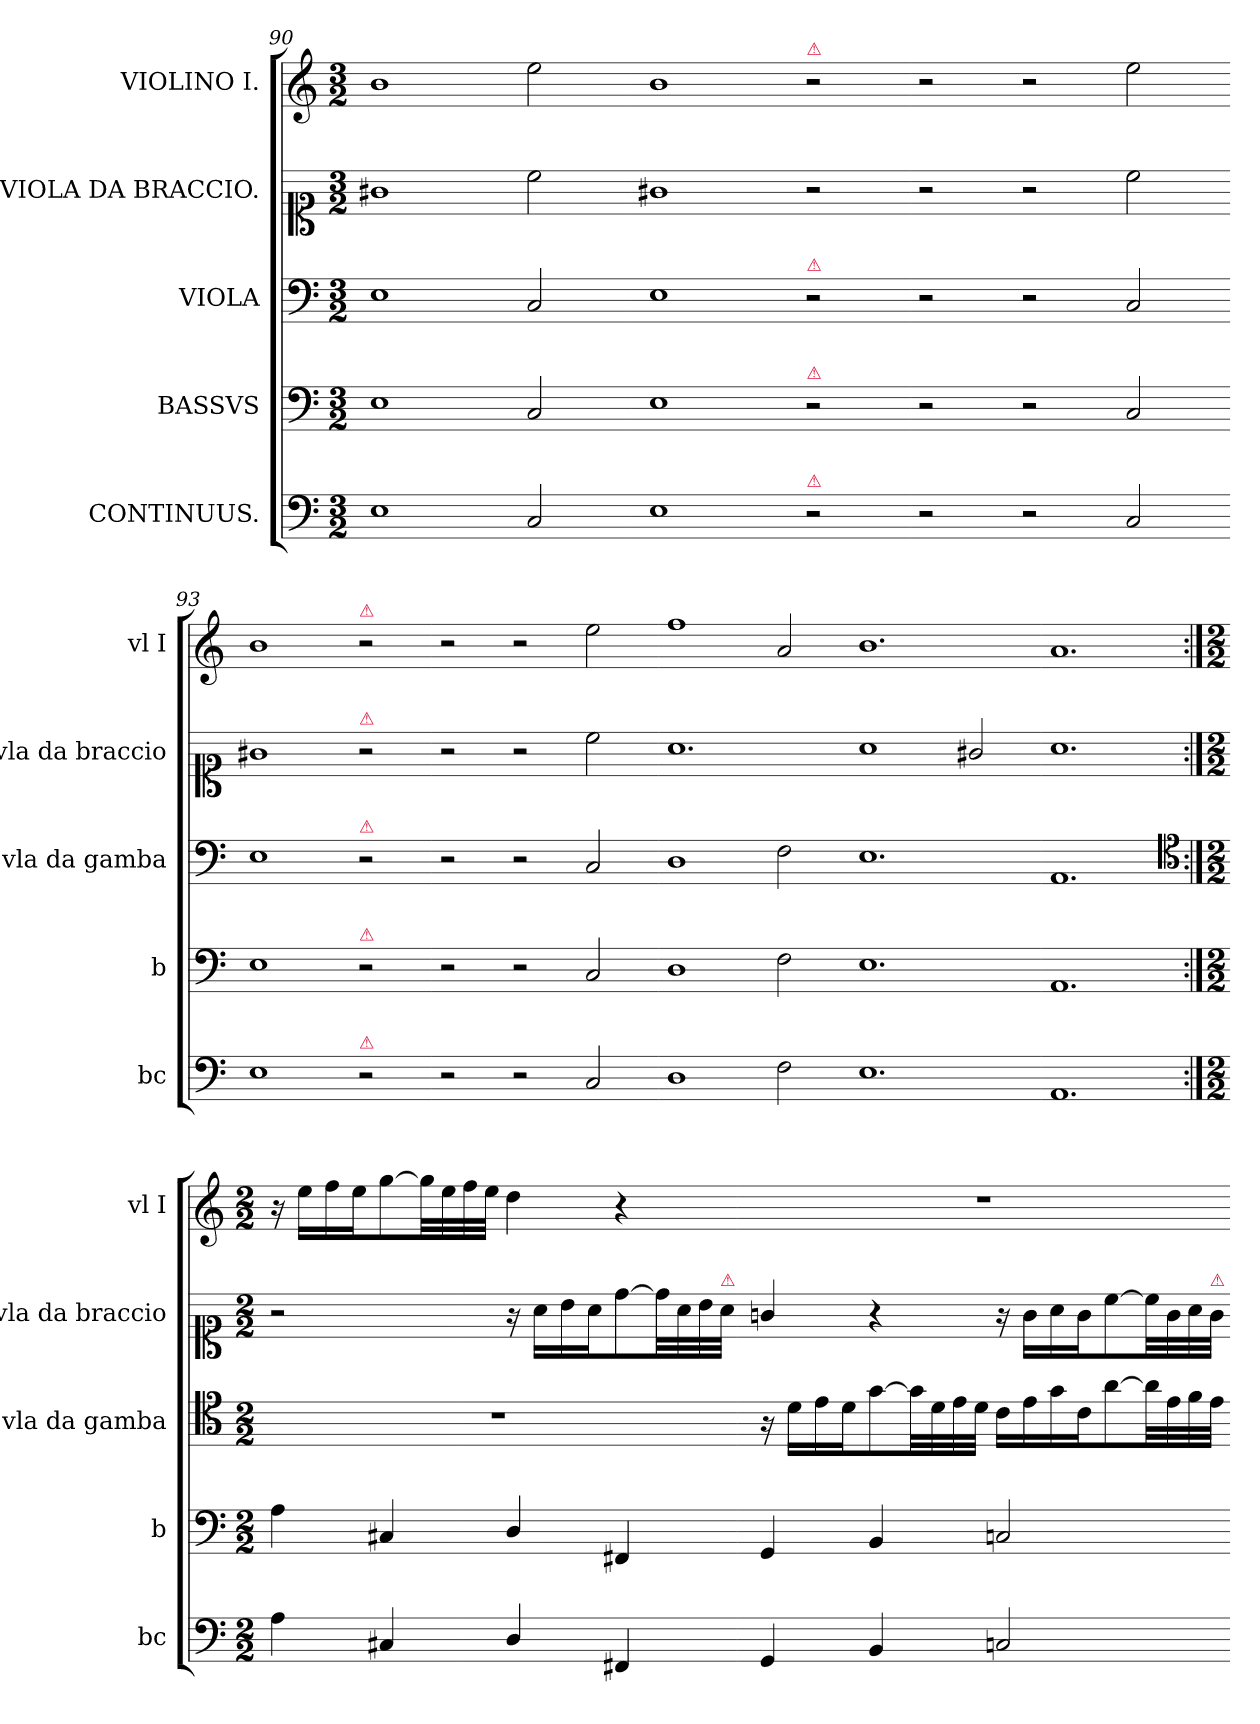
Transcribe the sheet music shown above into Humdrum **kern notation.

**kern	**dynam	**kern	**dynam	**kern	**dynam	**kern	**dynam	**kern	**dynam
*part5	*part5	*part4	*part4	*part3	*part3	*part2	*part2	*part1	*part1
*staff5	*staff5	*staff4	*staff4	*staff3	*staff3	*staff2	*staff2	*staff1	*staff1
*I"CONTINUUS.	*	*I"BASSVS	*	*I"VIOLA	*	*I"VIOLA DA BRACCIO.	*	*I"VIOLINO I.	*
*I'bc	*	*I'b	*	*I'vla da gamba	*	*I'vla da braccio	*	*I'vl I	*
*clefF4	*	*clefF4	*	*clefF4	*	*clefC1	*	*clefG2	*
*k[]	*	*k[]	*	*k[]	*	*k[]	*	*k[]	*
*a:	*	*a:	*	*a:	*	*a:	*	*a:	*
*M3/2	*	*M3/2	*	*M3/2	*	*M3/2	*	*M3/2	*
=90	=90	=90	=90	=90	=90	=90	=90	=90	=90
!	!	!	!	!	!LO:DY:b	!	!LO:DY:b	!	!LO:DY:b
1E	piano	1E	piano	1E	piano,	1g#X	piano	1b	piano
2C/	.	2C/	.	2C/	.	2cc\	.	2ee\	.
=91-	=91-	=91-	=91-	=91-	=91-	=91-	=91-	=91-	=91-
!	!	!	!	!	!	!	!LO:DY:b	!	!
1E	.	1E	.	1E	.	1g#X	più piano	1b	.
!	!	!	!	!	!	!	!	!LO:TX:a:color=crimson:t=⚠	!
!	!	!	!	!LO:TX:a:color=crimson:t=⚠	!	!	!	!	!
!	!	!LO:TX:a:color=crimson:t=⚠	!	!	!	!	!	!	!
!LO:TX:a:color=crimson:t=⚠	!	!	!	!	!	!	!	!	!
2r	.	2r	.	2r	.	2r	.	2r	.
=92-	=92-	=92-	=92-	=92-	=92-	=92-	=92-	=92-	=92-
2r	.	2r	.	2r	.	2r	.	2r	.
2r	.	2r	.	2r	.	2r	.	2r	.
2C/	.	2C/	.	2C/	.	2cc\	.	2ee\	.
=93-	=93-	=93-	=93-	=93-	=93-	=93-	=93-	=93-	=93-
!	!LO:DY:b	!	!LO:DY:b	!	!LO:DY:b	!	!	!	!LO:DY:b
1E	più piano	1E	più piano	1E	più piano.	1g#X	.	1b	più piano
!	!	!	!	!	!	!	!	!LO:TX:a:color=crimson:t=⚠	!
!	!	!	!	!	!	!LO:TX:a:color=crimson:t=⚠	!	!	!
!	!	!	!	!LO:TX:a:color=crimson:t=⚠	!	!	!	!	!
!	!	!LO:TX:a:color=crimson:t=⚠	!	!	!	!	!	!	!
!LO:TX:a:color=crimson:t=⚠	!	!	!	!	!	!	!	!	!
2r	.	2r	.	2r	.	2r	.	2r	.
=94-	=94-	=94-	=94-	=94-	=94-	=94-	=94-	=94-	=94-
2r	.	2r	.	2r	.	2r	.	2r	.
2r	.	2r	.	2r	.	2r	.	2r	.
2C/	.	2C/	.	2C/	.	2cc\	.	2ee\	.
=95-	=95-	=95-	=95-	=95-	=95-	=95-	=95-	=95-	=95-
1D	.	1D	.	1D	.	1.a	.	1ff	.
2F\	.	2F\	.	2F\	.	.	.	2a/	.
=96-	=96-	=96-	=96-	=96-	=96-	=96-	=96-	=96-	=96-
1.E	.	1.E	.	1.E	.	1a	.	1.b	.
.	.	.	.	.	.	2g#X/	.	.	.
=97-	=97-	=97-	=97-	=97-	=97-	=97-	=97-	=97-	=97-
1.AA	.	1.AA	.	1.AA	.	1.a	.	1.a	.
*	*	*	*	*clefC4	*	*	*	*	*
=:|!	=:|!	=:|!	=:|!	=:|!	=:|!	=:|!	=:|!	=:|!	=:|!
*M2/2	*	*M2/2	*	*M2/2	*	*M2/2	*	*M2/2	*
4A\	.	4A\	.	1r	.	2r	.	16r	.
.	.	.	.	.	.	.	.	16ee\LL	.
.	.	.	.	.	.	.	.	16ff\	.
.	.	.	.	.	.	.	.	16ee\J	.
4C#X/	.	4C#X/	.	.	.	.	.	[8gg\	.
.	.	.	.	.	.	.	.	32gg\LL]	.
.	.	.	.	.	.	.	.	32ee\	.
.	.	.	.	.	.	.	.	32ff\	.
.	.	.	.	.	.	.	.	32ee\JJJ	.
4D/	.	4D/	.	.	.	16r	.	4dd\	.
.	.	.	.	.	.	16a\LL	.	.	.
.	.	.	.	.	.	16b\	.	.	.
.	.	.	.	.	.	16a\J	.	.	.
4FF#X/	.	4FF#X/	.	.	.	[8dd\	.	4r	.
.	.	.	.	.	.	32dd\LL]	.	.	.
.	.	.	.	.	.	32a\	.	.	.
.	.	.	.	.	.	32b\	.	.	.
!	!	!	!	!	!	!LO:TX:a:color=crimson:t=⚠	!	!	!
.	.	.	.	.	.	32a\JJJ	.	.	.
=98-	=98-	=98-	=98-	=98-	=98-	=98-	=98-	=98-	=98-
4GG/	.	4GG/	.	16r	.	4gn/	.	1r	.
.	.	.	.	16d\LL	.	.	.	.	.
.	.	.	.	16e\	.	.	.	.	.
.	.	.	.	16d\J	.	.	.	.	.
4BB/	.	4BB/	.	[8g\	.	4r	.	.	.
.	.	.	.	32g\LL]	.	.	.	.	.
.	.	.	.	32d\	.	.	.	.	.
.	.	.	.	32e\	.	.	.	.	.
.	.	.	.	32d\JJJ	.	.	.	.	.
2Cn/	.	2Cn/	.	16c\LL	.	16r	.	.	.
.	.	.	.	16e\	.	16g\LL	.	.	.
.	.	.	.	16g\	.	16a\	.	.	.
.	.	.	.	16c\J	.	16g\J	.	.	.
.	.	.	.	[8a\	.	[8cc\	.	.	.
.	.	.	.	32a\LL]	.	32cc\LL]	.	.	.
.	.	.	.	32e\	.	32g\	.	.	.
.	.	.	.	32f\	.	32a\	.	.	.
!	!	!	!	!	!	!LO:TX:a:color=crimson:t=⚠	!	!	!
.	.	.	.	32e\JJJ	.	32g\JJJ	.	.	.
=-	=-	=-	=-	=-	=-	=-	=-	=-	=-
*-	*-	*-	*-	*-	*-	*-	*-	*-	*-
